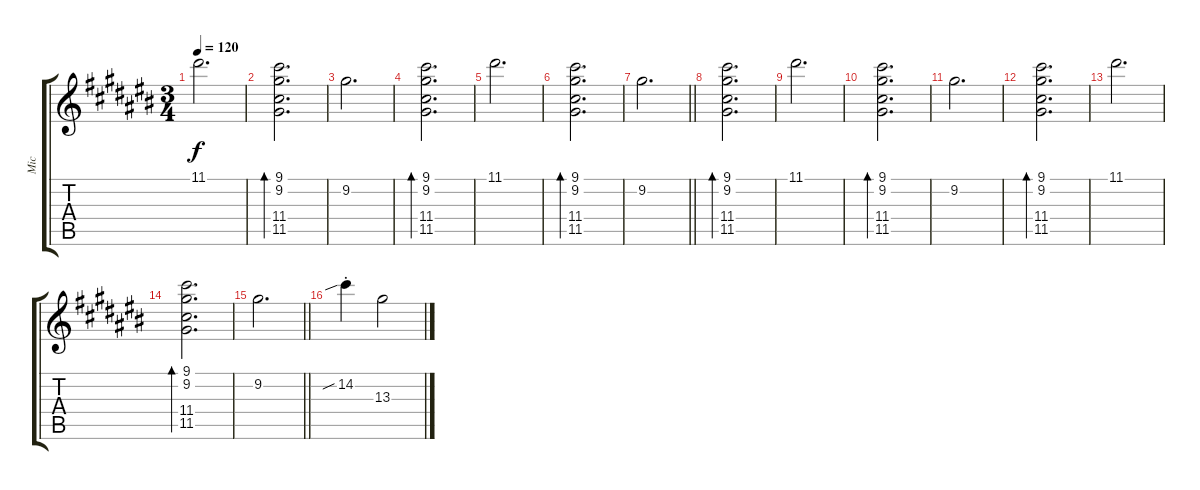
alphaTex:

\track ("Mic" "Mic") {instrument distortionguitar}
\staff {score tabs}
\tuning (E4 B3 G3 D3 A2 E2) {hide}
\ts (3 4)
\tempo 120
\clef g2
\ks c#
11.1.2{d dy f} |
(9.1 9.2 11.4 11.5).2{d bd 120} |
9.2.2{d} |
(9.1 9.2 11.4 11.5).2{d bd 120} |
11.1.2{d} |
(9.1 9.2 11.4 11.5).2{d bd 120} |
\barLineRight lightlight
9.2.2{d} |
(9.1 9.2 11.4 11.5).2{d bd 120} |
11.1.2{d} |
(9.1 9.2 11.4 11.5).2{d bd 120} |
9.2.2{d} |
(9.1 9.2 11.4 11.5).2{d bd 120} |
11.1.2{d} |
(9.1 9.2 11.4 11.5).2{d bd 120} |
\barLineRight lightlight
9.2.2{d} |
14.2{sib st}.4{volume 16 instrument distortionguitar} 13.3.2
